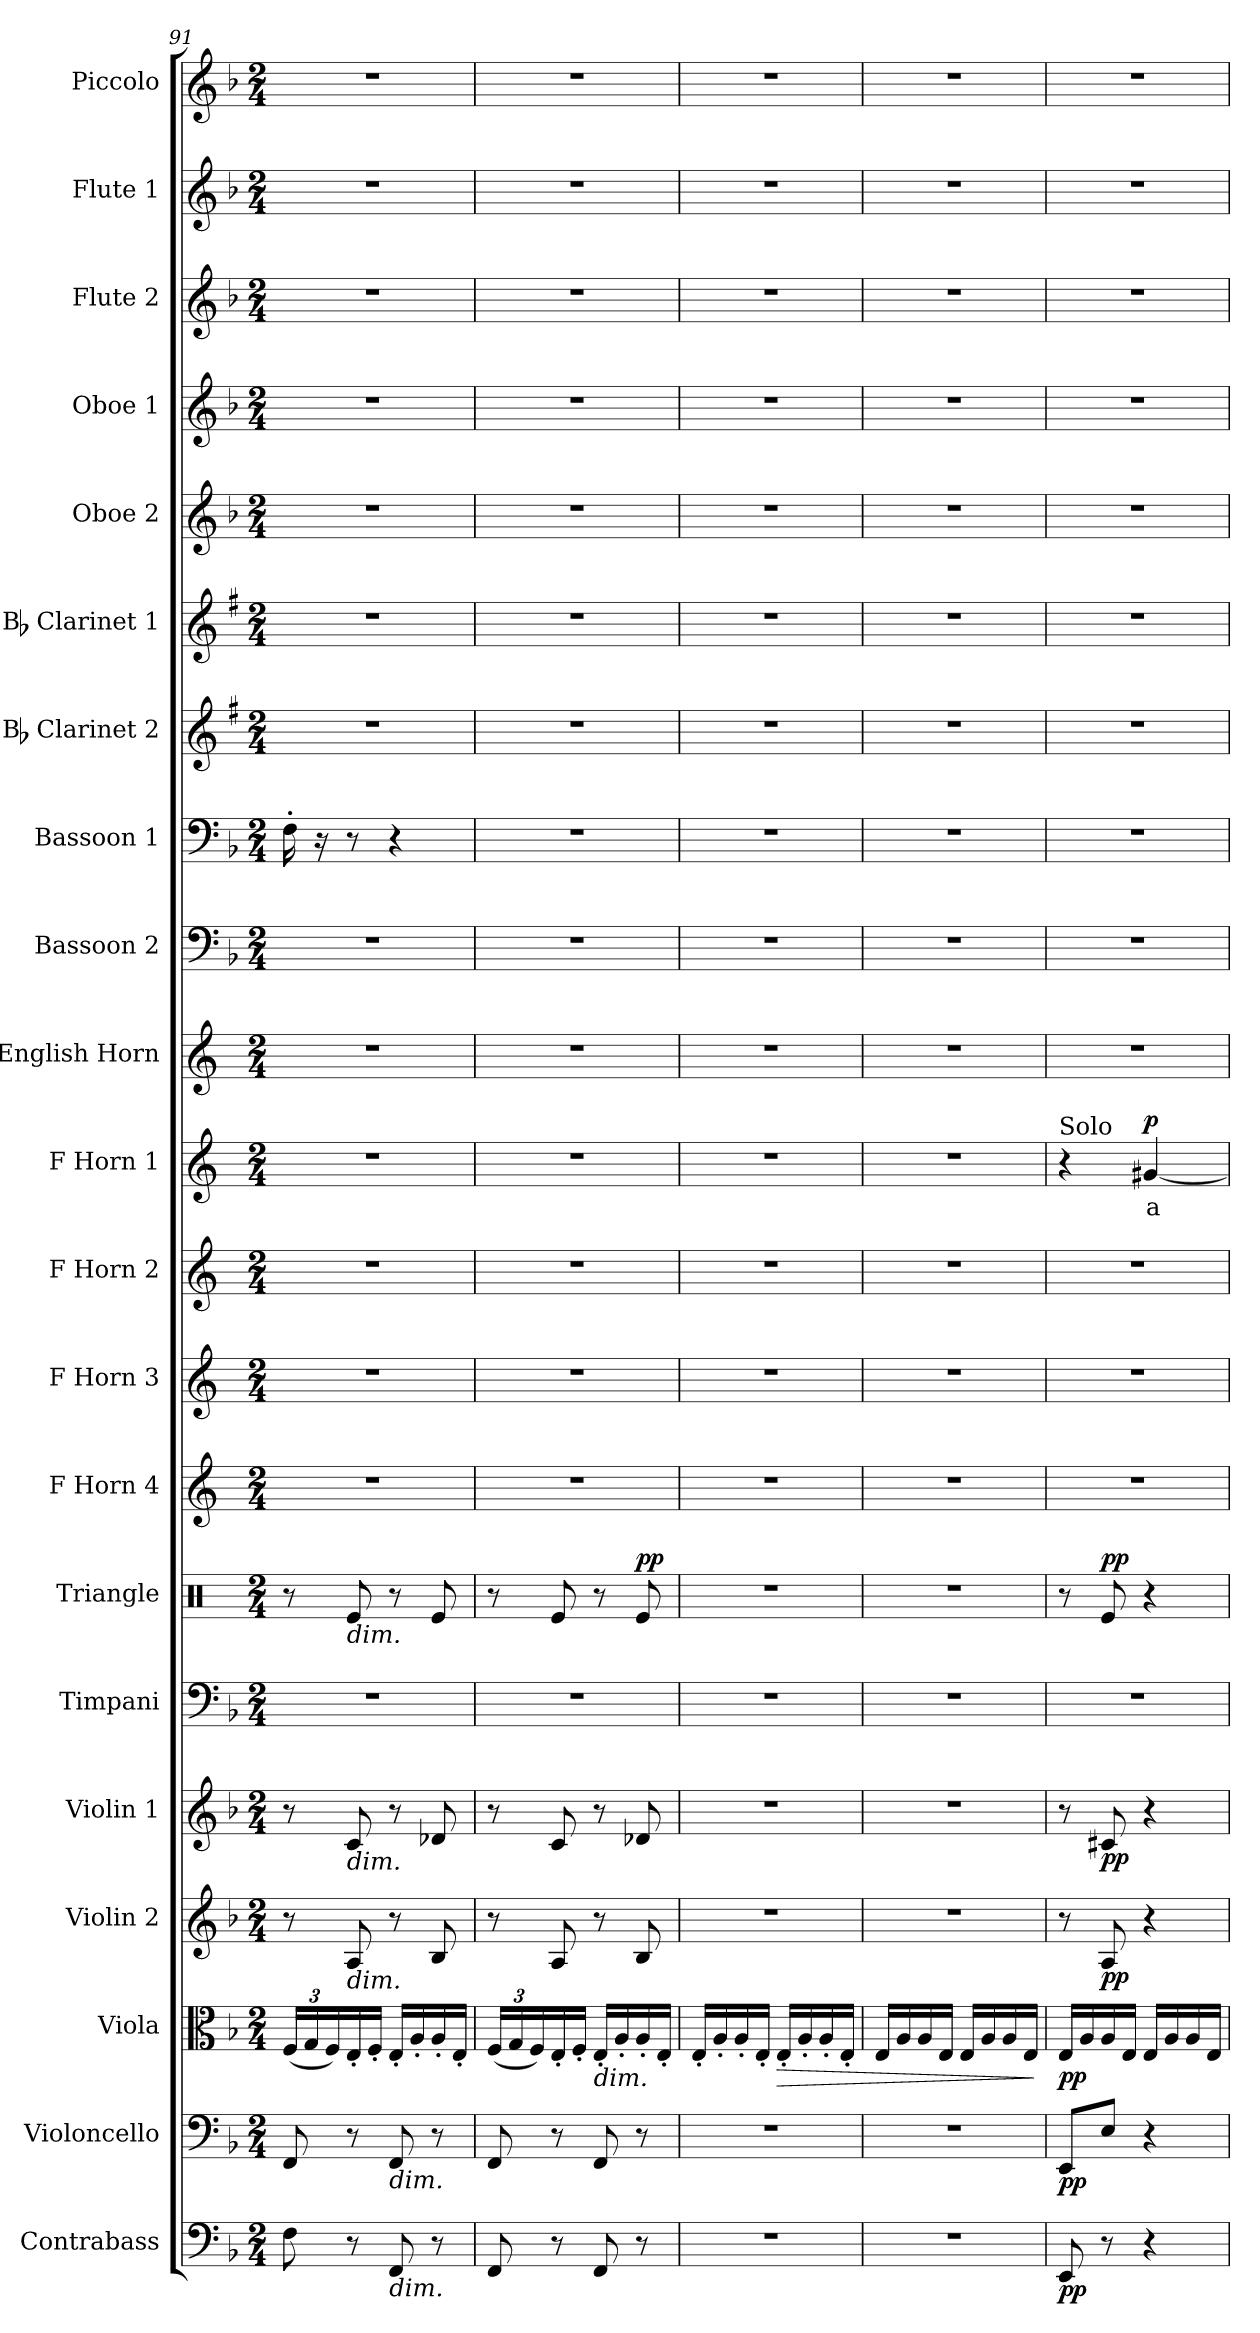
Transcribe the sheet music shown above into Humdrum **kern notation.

**kern	**dynam	**kern	**dynam	**kern	**dynam	**kern	**dynam	**kern	**dynam	**kern	**kern	**dynam	**kern	**kern	**kern	**kern	**text	**dynam	**kern	**kern	**kern	**kern	**kern	**kern	**kern	**kern	**kern	**kern
*part21	*part21	*part20	*part20	*part19	*part19	*part18	*part18	*part17	*part17	*part16	*part15	*part15	*part14	*part13	*part12	*part11	*part11	*part11	*part10	*part9	*part8	*part7	*part6	*part5	*part4	*part3	*part2	*part1
*staff21	*staff21	*staff20	*staff20	*staff19	*staff19	*staff18	*staff18	*staff17	*staff17	*staff16	*staff15	*staff15	*staff14	*staff13	*staff12	*staff11	*staff11	*staff11	*staff10	*staff9	*staff8	*staff7	*staff6	*staff5	*staff4	*staff3	*staff2	*staff1
*I"Contrabass	*	*I"Violoncello	*	*I"Viola	*	*I"Violin 2	*	*I"Violin 1	*	*I"Timpani	*I"Triangle	*	*I"F Horn 4	*I"F Horn 3	*I"F Horn 2	*I"F Horn 1	*	*	*I"English Horn	*I"Bassoon 2	*I"Bassoon 1	*I"Bb Clarinet 2	*I"Bb Clarinet 1	*I"Oboe 2	*I"Oboe 1	*I"Flute 2	*I"Flute 1	*I"Piccolo
*I'Cb	*	*I'Vc	*	*I'Vla	*	*I'Vln 2	*	*I'Vln 1	*	*I'Timp	*I'Tri	*	*I'Hn 4	*I'Hn 3	*I'Hn 2	*I'Hn 1	*	*	*I'E Hn	*I'Bsn 2	*I'Bsn 1	*I'Cl 2	*I'Cl 1	*I'Ob 2	*I'Ob 1	*I'Fl 2	*I'Fl 1	*I'Picc
*clefF4	*	*clefF4	*	*clefC3	*	*clefG2	*	*clefG2	*	*clefF4	*clefX	*	*clefG2	*clefG2	*clefG2	*clefG2	*	*	*clefG2	*clefF4	*clefF4	*clefG2	*clefG2	*clefG2	*clefG2	*clefG2	*clefG2	*clefG2
*ITrd7c12	*	*	*	*	*	*	*	*	*	*	*	*	*ITrd4c7	*ITrd4c7	*ITrd4c7	*ITrd4c7	*	*	*ITrd4c7	*	*	*ITrd1c2	*ITrd1c2	*	*	*	*	*ITrd-7c-12
*k[b-]	*	*k[b-]	*	*k[b-]	*	*k[b-]	*	*k[b-]	*	*k[b-]	*k[]	*	*k[b-]	*k[b-]	*k[b-]	*k[b-]	*	*	*k[b-]	*k[b-]	*k[b-]	*k[b-]	*k[b-]	*k[b-]	*k[b-]	*k[b-]	*k[b-]	*k[b-]
*M2/4	*	*M2/4	*	*M2/4	*	*M2/4	*	*M2/4	*	*M2/4	*M2/4	*	*M2/4	*M2/4	*M2/4	*M2/4	*	*	*M2/4	*M2/4	*M2/4	*M2/4	*M2/4	*M2/4	*M2/4	*M2/4	*M2/4	*M2/4
*	*	*	*	*Xbrackettup	*	*	*	*	*	*	*	*	*	*	*	*	*	*	*	*	*	*	*	*	*	*	*	*
=91	=91	=91	=91	=91	=91	=91	=91	=91	=91	=91	=91	=91	=91	=91	=91	=91	=91	=91	=91	=91	=91	=91	=91	=91	=91	=91	=91	=91
8FF\	.	8FF/	.	(24F/LL	.	8r	.	8r	.	2r	8r	.	2r	2r	2r	2r	.	.	2r	2r	16F'\	2r	2r	2r	2r	2r	2r	2r
.	.	.	.	24G/	.	.	.	.	.	.	.	.	.	.	.	.	.	.	.	.	.	.	.	.	.	.	.	.
.	.	.	.	.	.	.	.	.	.	.	.	.	.	.	.	.	.	.	.	.	16r	.	.	.	.	.	.	.
.	.	.	.	24F/)	.	.	.	.	.	.	.	.	.	.	.	.	.	.	.	.	.	.	.	.	.	.	.	.
!	!	!	!	!	!	!	!	!	!	!	!LO:TX:b:i:t=dim.	!	!	!	!	!	!	!	!	!	!	!	!	!	!	!	!	!
!	!	!	!	!	!	!	!	!LO:TX:b:i:t=dim.	!	!	!	!	!	!	!	!	!	!	!	!	!	!	!	!	!	!	!	!
!	!	!	!	!	!	!LO:TX:b:i:t=dim.	!	!	!	!	!	!	!	!	!	!	!	!	!	!	!	!	!	!	!	!	!	!
8r	.	8r	.	16E'/	.	8A/	.	8c/	.	.	8Re/	.	.	.	.	.	.	.	.	.	8r	.	.	.	.	.	.	.
.	.	.	.	16F'/JJ	.	.	.	.	.	.	.	.	.	.	.	.	.	.	.	.	.	.	.	.	.	.	.	.
!	!	!LO:TX:b:i:t=dim.	!	!	!	!	!	!	!	!	!	!	!	!	!	!	!	!	!	!	!	!	!	!	!	!	!	!
!LO:TX:b:i:t=dim.	!	!	!	!	!	!	!	!	!	!	!	!	!	!	!	!	!	!	!	!	!	!	!	!	!	!	!	!
8FFF/	.	8FF/	.	16E'/LL	.	8r	.	8r	.	.	8r	.	.	.	.	.	.	.	.	.	4r	.	.	.	.	.	.	.
.	.	.	.	16A'/	.	.	.	.	.	.	.	.	.	.	.	.	.	.	.	.	.	.	.	.	.	.	.	.
8r	.	8r	.	16A'/	.	8B-/	.	8d-X/	.	.	8Re/	.	.	.	.	.	.	.	.	.	.	.	.	.	.	.	.	.
.	.	.	.	16E'/JJ	.	.	.	.	.	.	.	.	.	.	.	.	.	.	.	.	.	.	.	.	.	.	.	.
=92	=92	=92	=92	=92	=92	=92	=92	=92	=92	=92	=92	=92	=92	=92	=92	=92	=92	=92	=92	=92	=92	=92	=92	=92	=92	=92	=92	=92
8FFF/	.	8FF/	.	(24F/LL	.	8r	.	8r	.	2r	8r	.	2r	2r	2r	2r	.	.	2r	2r	2r	2r	2r	2r	2r	2r	2r	2r
.	.	.	.	24G/	.	.	.	.	.	.	.	.	.	.	.	.	.	.	.	.	.	.	.	.	.	.	.	.
.	.	.	.	24F/)	.	.	.	.	.	.	.	.	.	.	.	.	.	.	.	.	.	.	.	.	.	.	.	.
8r	.	8r	.	16E'/	.	8A/	.	8c/	.	.	8Re/	.	.	.	.	.	.	.	.	.	.	.	.	.	.	.	.	.
.	.	.	.	16F'/JJ	.	.	.	.	.	.	.	.	.	.	.	.	.	.	.	.	.	.	.	.	.	.	.	.
!	!	!	!	!LO:TX:b:i:t=dim.	!	!	!	!	!	!	!	!	!	!	!	!	!	!	!	!	!	!	!	!	!	!	!	!
8FFF/	.	8FF/	.	16E'/LL	.	8r	.	8r	.	.	8r	.	.	.	.	.	.	.	.	.	.	.	.	.	.	.	.	.
.	.	.	.	16A'/	.	.	.	.	.	.	.	.	.	.	.	.	.	.	.	.	.	.	.	.	.	.	.	.
!	!	!	!	!	!	!	!	!	!	!	!	!LO:DY:a	!	!	!	!	!	!	!	!	!	!	!	!	!	!	!	!
8r	.	8r	.	16A'/	.	8B-/	.	8d-X/	.	.	8Re/	pp	.	.	.	.	.	.	.	.	.	.	.	.	.	.	.	.
.	.	.	.	16E'/JJ	.	.	.	.	.	.	.	.	.	.	.	.	.	.	.	.	.	.	.	.	.	.	.	.
!!LO:PB:g=z
=93	=93	=93	=93	=93	=93	=93	=93	=93	=93	=93	=93	=93	=93	=93	=93	=93	=93	=93	=93	=93	=93	=93	=93	=93	=93	=93	=93	=93
2r	.	2r	.	16E'/LL	.	2r	.	2r	.	2r	2r	.	2r	2r	2r	2r	.	.	2r	2r	2r	2r	2r	2r	2r	2r	2r	2r
.	.	.	.	16A'/	.	.	.	.	.	.	.	.	.	.	.	.	.	.	.	.	.	.	.	.	.	.	.	.
.	.	.	.	16A'/	.	.	.	.	.	.	.	.	.	.	.	.	.	.	.	.	.	.	.	.	.	.	.	.
.	.	.	.	16E'/JJ	.	.	.	.	.	.	.	.	.	.	.	.	.	.	.	.	.	.	.	.	.	.	.	.
!	!	!	!	!	!LO:HP:b	!	!	!	!	!	!	!	!	!	!	!	!	!	!	!	!	!	!	!	!	!	!	!
.	.	.	.	16E'/LL	>	.	.	.	.	.	.	.	.	.	.	.	.	.	.	.	.	.	.	.	.	.	.	.
.	.	.	.	16A'/	.	.	.	.	.	.	.	.	.	.	.	.	.	.	.	.	.	.	.	.	.	.	.	.
.	.	.	.	16A'/	.	.	.	.	.	.	.	.	.	.	.	.	.	.	.	.	.	.	.	.	.	.	.	.
.	.	.	.	16E'/JJ	.	.	.	.	.	.	.	.	.	.	.	.	.	.	.	.	.	.	.	.	.	.	.	.
=94	=94	=94	=94	=94	=94	=94	=94	=94	=94	=94	=94	=94	=94	=94	=94	=94	=94	=94	=94	=94	=94	=94	=94	=94	=94	=94	=94	=94
2r	.	2r	.	16E/LL	.	2r	.	2r	.	2r	2r	.	2r	2r	2r	2r	.	.	2r	2r	2r	2r	2r	2r	2r	2r	2r	2r
.	.	.	.	16A/	.	.	.	.	.	.	.	.	.	.	.	.	.	.	.	.	.	.	.	.	.	.	.	.
.	.	.	.	16A/	.	.	.	.	.	.	.	.	.	.	.	.	.	.	.	.	.	.	.	.	.	.	.	.
.	.	.	.	16E/JJ	.	.	.	.	.	.	.	.	.	.	.	.	.	.	.	.	.	.	.	.	.	.	.	.
.	.	.	.	16E/LL	.	.	.	.	.	.	.	.	.	.	.	.	.	.	.	.	.	.	.	.	.	.	.	.
.	.	.	.	16A/	.	.	.	.	.	.	.	.	.	.	.	.	.	.	.	.	.	.	.	.	.	.	.	.
.	.	.	.	16A/	.	.	.	.	.	.	.	.	.	.	.	.	.	.	.	.	.	.	.	.	.	.	.	.
.	.	.	.	16E/JJ	.	.	.	.	.	.	.	.	.	.	.	.	.	.	.	.	.	.	.	.	.	.	.	.
.	.	.	.	.	]	.	.	.	.	.	.	.	.	.	.	.	.	.	.	.	.	.	.	.	.	.	.	.
=95	=95	=95	=95	=95	=95	=95	=95	=95	=95	=95	=95	=95	=95	=95	=95	=95	=95	=95	=95	=95	=95	=95	=95	=95	=95	=95	=95	=95
!	!	!	!	!	!	!	!	!	!	!	!	!	!	!	!	!LO:TX:a:t=Solo	!	!	!	!	!	!	!	!	!	!	!	!
!	!LO:DY:b	!	!LO:DY:b	!	!LO:DY:b	!	!	!	!	!	!	!	!	!	!	!	!	!	!	!	!	!	!	!	!	!	!	!
8EEE/	pp	8EE/L	pp	16E/LL	pp	8r	.	8r	.	2r	8r	.	2r	2r	2r	4r	.	.	2r	2r	2r	2r	2r	2r	2r	2r	2r	2r
.	.	.	.	16A/	.	.	.	.	.	.	.	.	.	.	.	.	.	.	.	.	.	.	.	.	.	.	.	.
!	!	!	!	!	!	!	!LO:DY:b	!	!LO:DY:b	!	!	!LO:DY:a	!	!	!	!	!	!	!	!	!	!	!	!	!	!	!	!
8r	.	8E/J	.	16A/	.	8A/	pp	8c#X/	pp	.	8Re/	pp	.	.	.	.	.	.	.	.	.	.	.	.	.	.	.	.
.	.	.	.	16E/JJ	.	.	.	.	.	.	.	.	.	.	.	.	.	.	.	.	.	.	.	.	.	.	.	.
!	!	!	!	!	!	!	!	!	!	!	!	!	!	!	!	!	!LO:LY:b:color=#FF0000	!LO:DY:b	!	!	!	!	!	!	!	!	!	!
4r	.	4r	.	16E/LL	.	4r	.	4r	.	.	4r	.	.	.	.	[4c#X/	a	p	.	.	.	.	.	.	.	.	.	.
.	.	.	.	16A/	.	.	.	.	.	.	.	.	.	.	.	.	.	.	.	.	.	.	.	.	.	.	.	.
.	.	.	.	16A/	.	.	.	.	.	.	.	.	.	.	.	.	.	.	.	.	.	.	.	.	.	.	.	.
.	.	.	.	16E/JJ	.	.	.	.	.	.	.	.	.	.	.	.	.	.	.	.	.	.	.	.	.	.	.	.
=	=	=	=	=	=	=	=	=	=	=	=	=	=	=	=	=	=	=	=	=	=	=	=	=	=	=	=	=
*-	*-	*-	*-	*-	*-	*-	*-	*-	*-	*-	*-	*-	*-	*-	*-	*-	*-	*-	*-	*-	*-	*-	*-	*-	*-	*-	*-	*-
